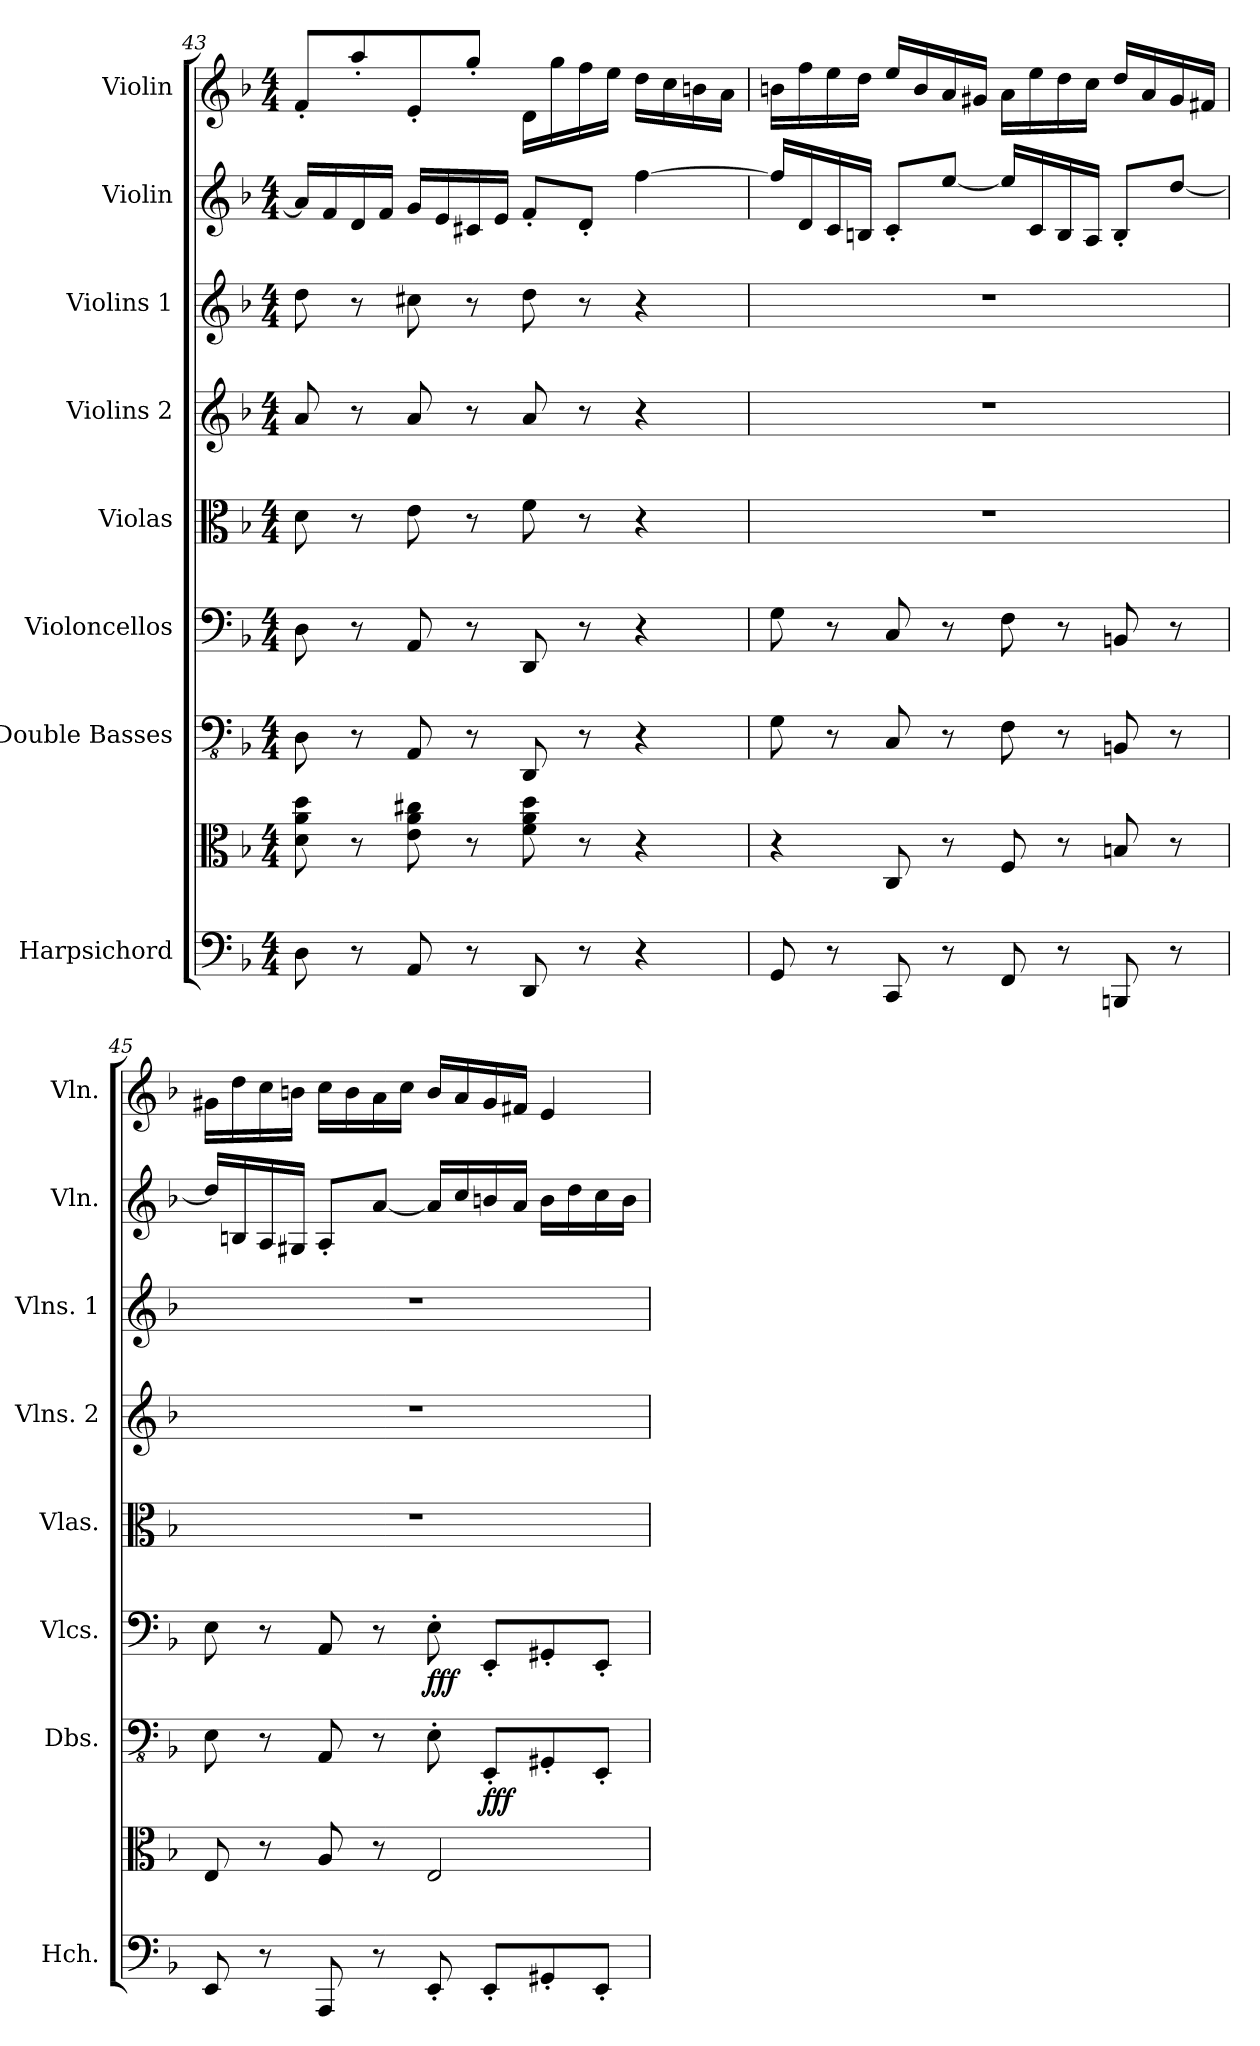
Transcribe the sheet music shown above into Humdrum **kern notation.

**kern	**kern	**kern	**dynam	**kern	**dynam	**kern	**kern	**kern	**kern	**kern
*part8	*part8	*part7	*part7	*part6	*part6	*part5	*part4	*part3	*part2	*part1
*staff9	*staff8	*staff7	*staff7	*staff6	*staff6	*staff5	*staff4	*staff3	*staff2	*staff1
*I"Harpsichord	*	*I"Double Basses	*	*I"Violoncellos	*	*I"Violas	*I"Violins 2	*I"Violins 1	*I"Violin	*I"Violin
*I'Hch.	*	*I'Dbs.	*	*I'Vlcs.	*	*I'Vlas.	*I'Vlns. 2	*I'Vlns. 1	*I'Vln.	*I'Vln.
*clefF4	*clefC3	*clefFv4	*	*clefF4	*	*clefC3	*clefG2	*clefG2	*clefG2	*clefG2
*k[b-]	*k[b-]	*k[b-]	*	*k[b-]	*	*k[b-]	*k[b-]	*k[b-]	*k[b-]	*k[b-]
*F:	*F:	*F:	*	*F:	*	*F:	*F:	*F:	*F:	*F:
*M4/4	*M4/4	*M4/4	*	*M4/4	*	*M4/4	*M4/4	*M4/4	*M4/4	*M4/4
=43	=43	=43	=43	=43	=43	=43	=43	=43	=43	=43
8D\	8d\ 8a\ 8dd\	8DD\	.	8D\	.	8d\	8a/	8dd\	16a/LL]	8f'/L
.	.	.	.	.	.	.	.	.	16f/	.
8r	8r	8r	.	8r	.	8r	8r	8r	16d/	8aa'/
.	.	.	.	.	.	.	.	.	16f/JJ	.
8AA/	8e\ 8a\ 8cc#X\	8AAA/	.	8AA/	.	8e\	8a/	8cc#X\	16g/LL	8e'/
.	.	.	.	.	.	.	.	.	16e/	.
8r	8r	8r	.	8r	.	8r	8r	8r	16c#X/	8gg'/J
.	.	.	.	.	.	.	.	.	16e/JJ	.
8DD/	8f\ 8a\ 8dd\	8DDD/	.	8DD/	.	8f\	8a/	8dd\	8f'/L	16d\LL
.	.	.	.	.	.	.	.	.	.	16gg\
8r	8r	8r	.	8r	.	8r	8r	8r	8d'/J	16ff\
.	.	.	.	.	.	.	.	.	.	16ee\JJ
4r	4r	4r	.	4r	.	4r	4r	4r	[4ff\	16dd\LL
.	.	.	.	.	.	.	.	.	.	16cc\
.	.	.	.	.	.	.	.	.	.	16bn\
.	.	.	.	.	.	.	.	.	.	16a\JJ
!!LO:PB:g=z
=44	=44	=44	=44	=44	=44	=44	=44	=44	=44	=44
8GG/	4r	8GG\	.	8G\	.	1r	1r	1r	16ff/LL]	16bn\LL
.	.	.	.	.	.	.	.	.	16d/	16ff\
8r	.	8r	.	8r	.	.	.	.	16c/	16ee\
.	.	.	.	.	.	.	.	.	16Bn/JJ	16dd\JJ
8CC/	8C/	8CC/	.	8C/	.	.	.	.	8c'/L	16ee/LL
.	.	.	.	.	.	.	.	.	.	16b/
8r	8r	8r	.	8r	.	.	.	.	[8ee/J	16a/
.	.	.	.	.	.	.	.	.	.	16g#X/JJ
8FF/	8F/	8FF\	.	8F\	.	.	.	.	16ee/LL]	16a\LL
.	.	.	.	.	.	.	.	.	16c/	16ee\
8r	8r	8r	.	8r	.	.	.	.	16B/	16dd\
.	.	.	.	.	.	.	.	.	16A/JJ	16cc\JJ
8BBBn/	8Bn/	8BBBn/	.	8BBn/	.	.	.	.	8B'/L	16dd/LL
.	.	.	.	.	.	.	.	.	.	16a/
8r	8r	8r	.	8r	.	.	.	.	[8dd/J	16g#/
.	.	.	.	.	.	.	.	.	.	16f#X/JJ
=45	=45	=45	=45	=45	=45	=45	=45	=45	=45	=45
8EE/	8E/	8EE\	.	8E\	.	1r	1r	1r	16dd/LL]	16g#X\LL
.	.	.	.	.	.	.	.	.	16Bn/	16dd\
8r	8r	8r	.	8r	.	.	.	.	16A/	16cc\
.	.	.	.	.	.	.	.	.	16G#X/JJ	16bn\JJ
8AAA/	8A/	8AAA/	.	8AA/	.	.	.	.	8A'/L	16cc\LL
.	.	.	.	.	.	.	.	.	.	16b\
8r	8r	8r	.	8r	.	.	.	.	[8a/J	16a\
.	.	.	.	.	.	.	.	.	.	16cc\JJ
!	!	!	!	!	!LO:DY:b	!	!	!	!	!
8EE'/	2E/	8EE'\	.	8E'\	fff	.	.	.	16a/LL]	16b/LL
.	.	.	.	.	.	.	.	.	16cc/	16a/
!	!	!	!LO:DY:b	!	!	!	!	!	!	!
8EE'/L	.	8EEE'/L	fff	8EE'/L	.	.	.	.	16bn/	16g#/
.	.	.	.	.	.	.	.	.	16a/JJ	16f#X/JJ
8GG#X'/	.	8GGG#X'/	.	8GG#X'/	.	.	.	.	16b\LL	4e/
.	.	.	.	.	.	.	.	.	16dd\	.
8EE'/J	.	8EEE'/J	.	8EE'/J	.	.	.	.	16cc\	.
.	.	.	.	.	.	.	.	.	16b\JJ	.
=	=	=	=	=	=	=	=	=	=	=
*-	*-	*-	*-	*-	*-	*-	*-	*-	*-	*-
